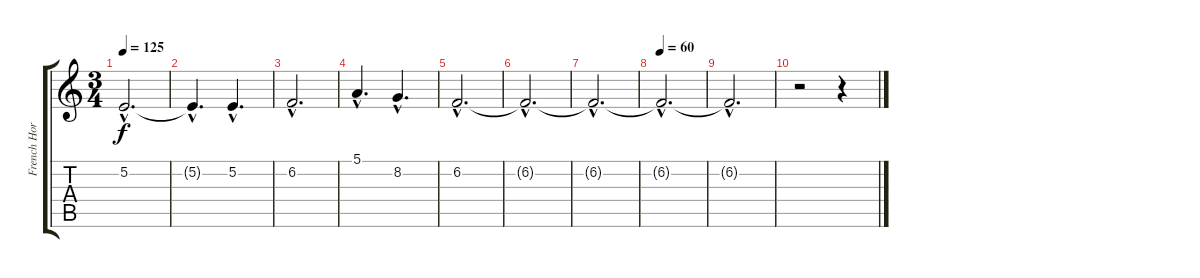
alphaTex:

\track ("French Horn" "French Hor") {instrument frenchhorn}
\staff {score tabs}
\tuning (E4 B3 G3 D3 A2 E2) {hide}
\ts (3 4)
\tempo 125
\clef g2
\ks c
5.2{hac}.2{d dy f} |
5.2{hac t}.4{d} 5.2{hac}.4{d} |
6.2{hac}.2{d} |
5.1{hac}.4{d} 8.2{hac}.4{d} |
6.2{hac}.2{d volume 0} |
6.2{hac t}.2{d} |
6.2{hac t}.2{d} |
\tempo 60
6.2{hac t}.2{d} |
6.2{hac t}.2{d} |
r.2 r.4
